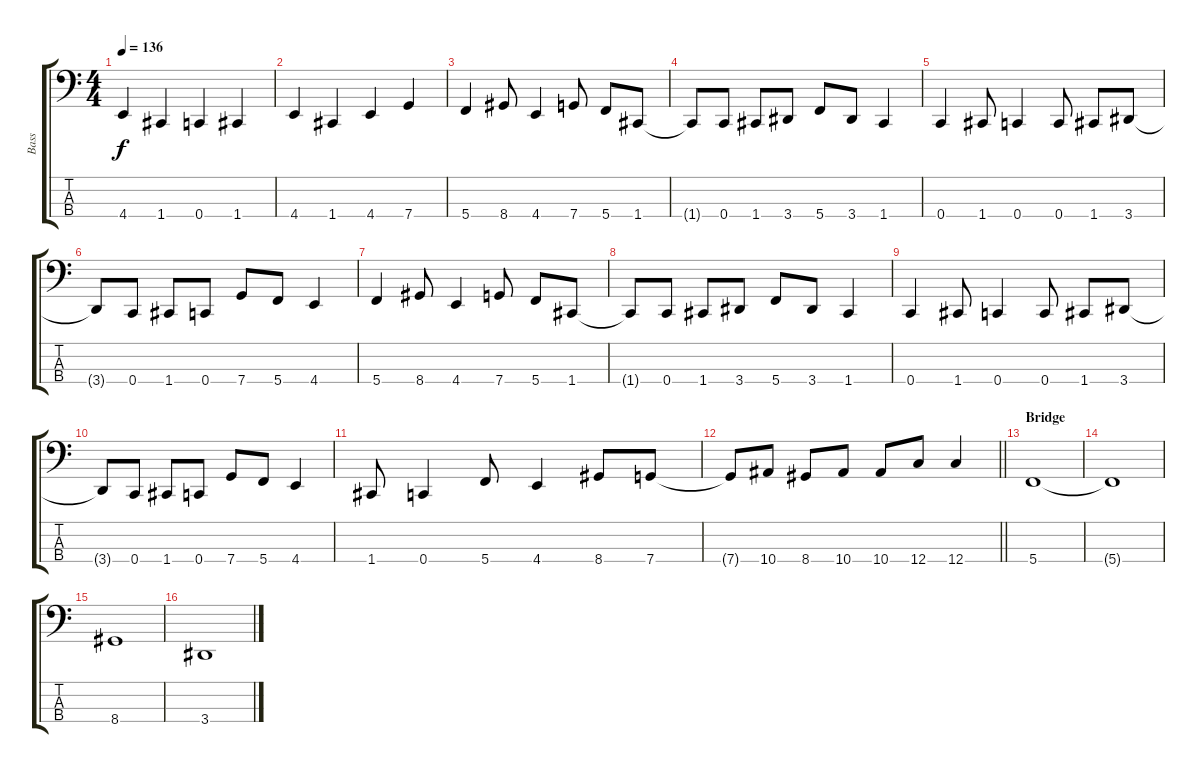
\track ("Bass" "Bass") {instrument electricbassfinger}
\staff {score tabs}
\tuning (F2 C2 G1 C1) {hide}
\ts (4 4)
\tempo 136
\clef f4
\ks c
4.4.4{dy f} 1.4.4 0.4.4 1.4.4 |
4.4.4 1.4.4 4.4.4 7.4.4 |
5.4.4 8.4.8 4.4.4 7.4.8 5.4.8 1.4.8 |
1.4{t}.8 0.4.8 1.4.8 3.4.8 5.4.8 3.4.8 1.4.4 |
0.4.4 1.4.8 0.4.4 0.4.8 1.4.8 3.4.8 |
3.4{t}.8 0.4.8 1.4.8 0.4.8 7.4.8 5.4.8 4.4.4 |
5.4.4 8.4.8 4.4.4 7.4.8 5.4.8 1.4.8 |
1.4{t}.8 0.4.8 1.4.8 3.4.8 5.4.8 3.4.8 1.4.4 |
0.4.4 1.4.8 0.4.4 0.4.8 1.4.8 3.4.8 |
3.4{t}.8 0.4.8 1.4.8 0.4.8 7.4.8 5.4.8 4.4.4 |
1.4.8 0.4.4 5.4.8 4.4.4 8.4.8 7.4.8 |
\barLineRight lightlight
7.4{t}.8 10.4.8 8.4.8 10.4.8 10.4.8 12.4.8 12.4.4 |
\section ("" "Bridge")
5.4.1 |
5.4{t}.1 |
8.4.1 |
3.4.1
